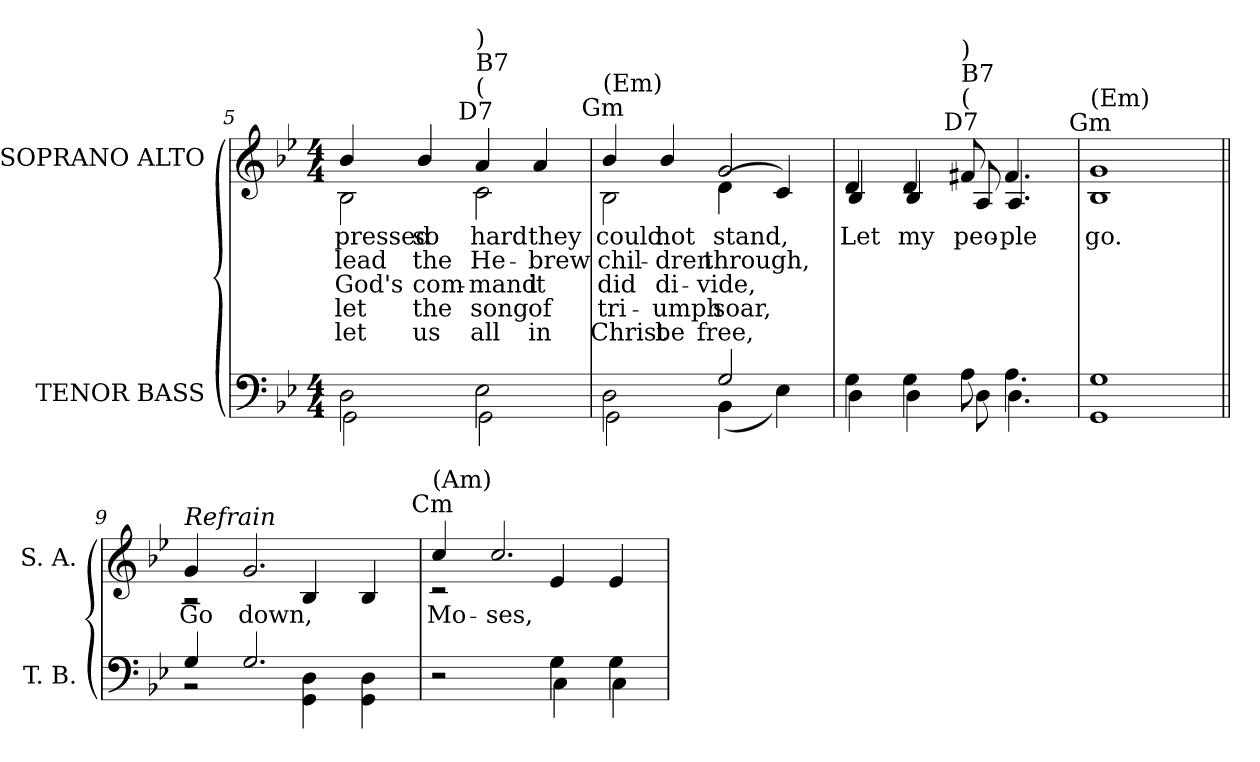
**kern	**kern	**text	**text	**text	**text	**text
*part2	*part1	*part1	*part1	*part1	*part1	*part1
*staff2	*staff1	*staff1	*staff1	*staff1	*staff1	*staff1
*I"TENOR BASS	*I"SOPRANO ALTO	*	*	*	*	*
*I'T. B.	*I'S. A.	*	*	*	*	*
*clefF4	*clefG2	*	*	*	*	*
*k[b-e-]	*k[b-e-]	*	*	*	*	*
*B-:	*B-:	*	*	*	*	*
*M4/4	*M4/4	*	*	*	*	*
=5	=5	=5	=5	=5	=5	=5
*^	*	*	*	*	*	*
!	!	!	!LO:LY:b:color=#000000	!LO:LY:b:color=#000000	!LO:LY:b:color=#000000	!LO:LY:b:color=#000000	!LO:LY:b:color=#000000
*	*	*^	*	*	*	*	*
2Di\	2GGi\	4b-i/	2B-i\	-pressed	lead	God's	let	let
!	!	!	!	!LO:LY:b:color=#000000	!LO:LY:b:color=#000000	!LO:LY:b:color=#000000	!LO:LY:b:color=#000000	!LO:LY:b:color=#000000
.	.	4b-i/	.	so	the	com-	the	us
!	!	!LO:TX:a:cj:t=D7	!	!	!	!	!	!
!	!	!LO:TX:t=(	!	!	!	!	!	!
!	!	!LO:TX:t=B7	!	!	!	!	!	!
!	!	!LO:TX:t=)	!	!	!	!	!	!
!	!	!	!	!LO:LY:b:color=#000000	!LO:LY:b:color=#000000	!LO:LY:b:color=#000000	!LO:LY:b:color=#000000	!LO:LY:b:color=#000000
2E-i\	2GGi\	4ai/	2ci\	hard	He-	-mand	song	all
!	!	!	!	!LO:LY:b:color=#000000	!LO:LY:b:color=#000000	!LO:LY:b:color=#000000	!LO:LY:b:color=#000000	!LO:LY:b:color=#000000
.	.	4ai/	.	they	-brew	it	of	in
=6	=6	=6	=6	=6	=6	=6	=6	=6
!	!	!LO:TX:a:cj:t=Gm	!	!	!	!	!	!
!	!	!LO:TX:t=(Em)	!	!	!	!	!	!
!	!	!	!	!LO:LY:b:color=#000000	!LO:LY:b:color=#000000	!LO:LY:b:color=#000000	!LO:LY:b:color=#000000	!LO:LY:b:color=#000000
2Di\	2GGi\	4b-i/	2B-i\	could	chil-	did	tri-	Christ
!	!	!	!	!LO:LY:b:color=#000000	!LO:LY:b:color=#000000	!LO:LY:b:color=#000000	!LO:LY:b:color=#000000	!LO:LY:b:color=#000000
.	.	4b-i/	.	not	-dren	di-	-umph	be
!	!	!	!	!LO:LY:b:color=#000000	!LO:LY:b:color=#000000	!LO:LY:b:color=#000000	!LO:LY:b:color=#000000	!LO:LY:b:color=#000000
2Gi/	(4BB-i\	2gi/	(4di\	stand,	through,	-vide,	soar,	free,
.	4E-i\)	.	4ci/)	.	.	.	.	.
=7	=7	=7	=7	=7	=7	=7	=7	=7
!	!	!	!	!LO:LY:b:color=#000000	!	!	!	!
4Gi\	4Di\	4di/	4B-i/	Let	.	.	.	.
!	!	!	!	!LO:LY:b:color=#000000	!	!	!	!
4Gi\	4Di\	4di/	4B-i/	my	.	.	.	.
!	!	!LO:TX:a:cj:t=D7	!	!	!	!	!	!
!	!	!LO:TX:t=(	!	!	!	!	!	!
!	!	!LO:TX:t=B7	!	!	!	!	!	!
!	!	!LO:TX:t=)	!	!	!	!	!	!
!	!	!	!	!LO:LY:b:color=#000000	!	!	!	!
8Ai\	8Di\	8f#Xi/	8Ai/	peo-	.	.	.	.
!	!	!	!	!LO:LY:b:color=#000000	!	!	!	!
4.Ai\	4.Di\	4.f#i/	4.Ai/	-ple	.	.	.	.
=8	=8	=8	=8	=8	=8	=8	=8	=8
!	!	!LO:TX:a:cj:t=Gm	!	!	!	!	!	!
!	!	!LO:TX:t=(Em)	!	!	!	!	!	!
!	!	!	!	!LO:LY:b:color=#000000	!	!	!	!
1Gi	1GGi	1gi	1B-i	go.	.	.	.	.
!!LO:LB:g=z	!!
=9||	=9||	=9||	=9||	=9||	=9||	=9||	=9||	=9||
!	!	!LO:TX:a:i:t=Refrain	!	!	!	!	!	!
!	!	!	!	!LO:LY:b:color=#000000	!	!	!	!
4Gi/	2r	4gi/	2r	Go	.	.	.	.
!	!	!	!	!LO:LY:b:color=#000000	!	!	!	!
2.Gi/	.	2.gi/	.	down,	.	.	.	.
.	4GGi\ 4Di	.	4B-i/	.	.	.	.	.
.	4GGi\ 4Di	.	4B-i/	.	.	.	.	.
=10	=10	=10	=10	=10	=10	=10	=10	=10
!	!	!LO:TX:a:cj:t=Cm	!	!	!	!	!	!
!	!	!LO:TX:t=(Am)	!	!	!	!	!	!
!	!	!	!	!LO:LY:b:color=#000000	!	!	!	!
2r	2ryy	4cci/	2r	Mo-	.	.	.	.
!	!	!	!	!LO:LY:b:color=#000000	!	!	!	!
.	.	2.cci/	.	-ses,	.	.	.	.
4Gi\	4Ci\	.	4e-i/	.	.	.	.	.
4Gi\	4Ci\	.	4e-i/	.	.	.	.	.
*v	*v	*	*	*	*	*	*	*
*	*v	*v	*	*	*	*	*
=	=	=	=	=	=	=
*-	*-	*-	*-	*-	*-	*-
